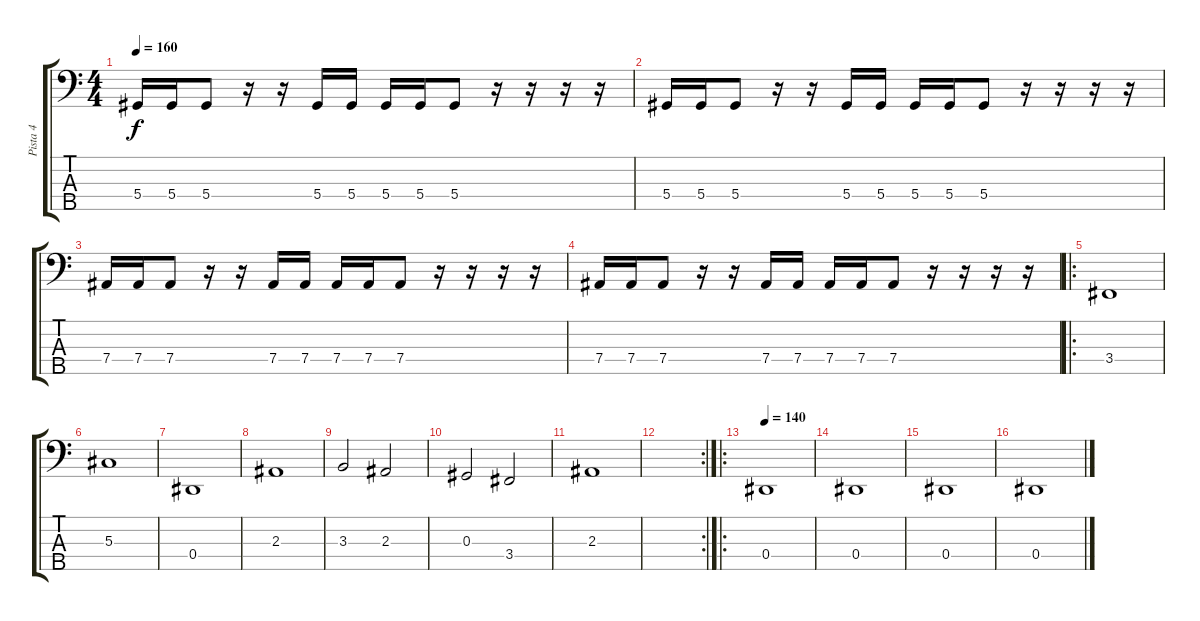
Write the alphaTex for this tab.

\track ("Pista 4" "Pista 4") {instrument electricbassfinger}
\staff {score tabs}
\tuning (Gb2 Db2 Ab1 Eb1 Bb0) {hide}
\ts (4 4)
\tempo 160
\clef f4
\ks c
5.4.16{dy f} 5.4.16 5.4.8 r.16 r.16 5.4.16 5.4.16 5.4.16 5.4.16 5.4.8 r.16 r.16 r.16 r.16 |
5.4.16 5.4.16 5.4.8 r.16 r.16 5.4.16 5.4.16 5.4.16 5.4.16 5.4.8 r.16 r.16 r.16 r.16 |
7.4.16 7.4.16 7.4.8 r.16 r.16 7.4.16 7.4.16 7.4.16 7.4.16 7.4.8 r.16 r.16 r.16 r.16 |
7.4.16 7.4.16 7.4.8 r.16 r.16 7.4.16 7.4.16 7.4.16 7.4.16 7.4.8 r.16 r.16 r.16 r.16 |
\ro
3.4.1 |
5.3.1 |
0.4.1 |
2.3.1 |
3.3.2 2.3.2 |
0.3.2 3.4.2 |
2.3.1 |
\rc 2
|
\ro
\tempo 140
0.4.1 |
0.4.1 |
0.4.1 |
0.4.1
